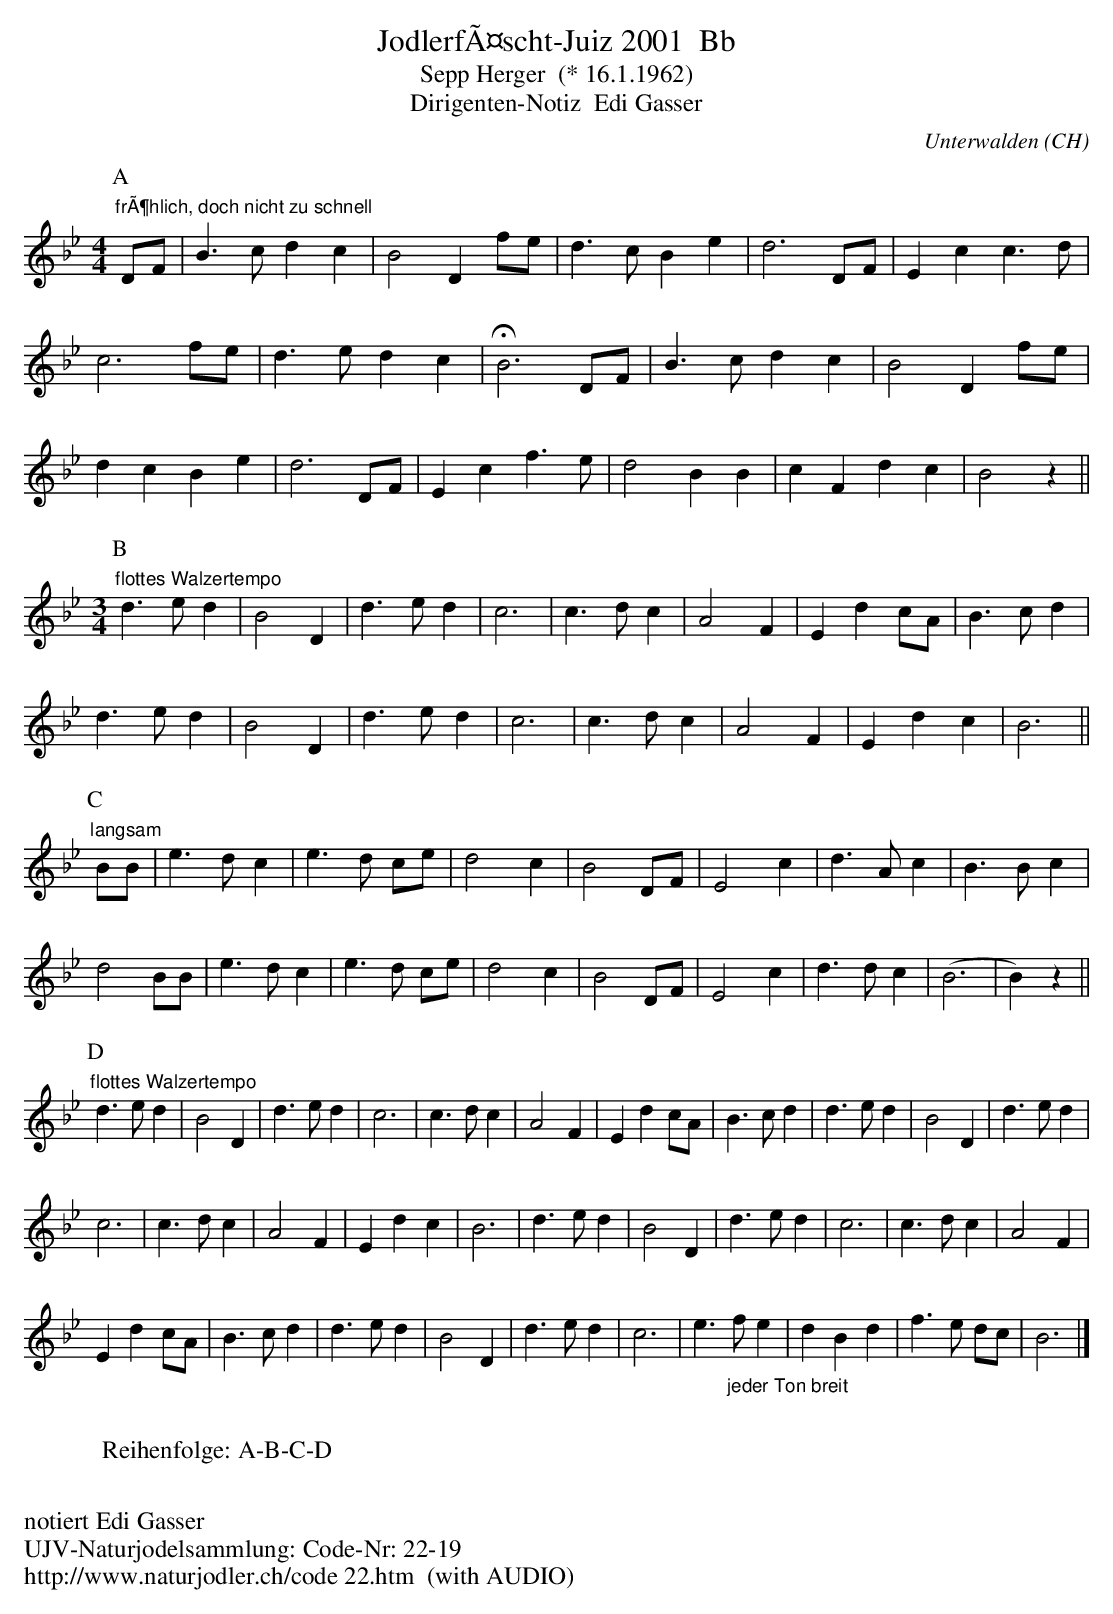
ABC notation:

X:1
T:JodlerfÃ¤scht-Juiz 2001  Bb
T:Sepp Herger  (* 16.1.1962)
T:Dirigenten-Notiz  Edi Gasser
C:Unterwalden (CH)
L:1/4
K:Bb
M:4/4
[P:A] "frÃ¶hlich, doch nicht zu schnell"  D/F/ | B>cdc | B2Df/e/ | d>cBe | d3D/F/ | Ecc>d |
c3f/e/ | d>edc | !fermata!B3 D/F/ | B>cdc | B2Df/e/ |
dcBe | d3D/F/ | Ecf>e | d2BB | cFdc | B2z ||
M:3/4
[P:B] "flottes Walzertempo" d>ed | B2D | d>ed | c3 | c>dc | A2F | Edc/A/ | B>cd |
d>ed | B2D | d>ed | c3 | c>dc | A2F | Edc | B3 ||
[P:C] "langsam" B/B/ | e>dc | e>d c/e/ | d2c | B2D/F/ | E2c | d>Ac | B>Bc |
d2B/B/ | e>dc | e>d c/e/ | d2c | B2D/F/ | E2c | d>dc | (B3 | B)z ||
[P:D] "flottes Walzertempo" d>ed | B2D | d>ed | c3 | c>dc | A2F | Edc/A/ | B>cd | d>ed | B2D | d>ed |
c3 | c>dc | A2F | Edc | B3 | d>ed | B2D | d>ed | c3 | c>dc | A2F |
Ed c/A/ | B>cd | d>ed | B2D | d>ed | c3 | e>"_jeder Ton breit"fe | dBd | f>e d/c/ | B3 |]
W:
W:Reihenfolge: A-B-C-D
W:
W:notiert Edi Gasser
W:UJV-Naturjodelsammlung: Code-Nr: 22-19
W:http://www.naturjodler.ch/code 22.htm  (with AUDIO)
